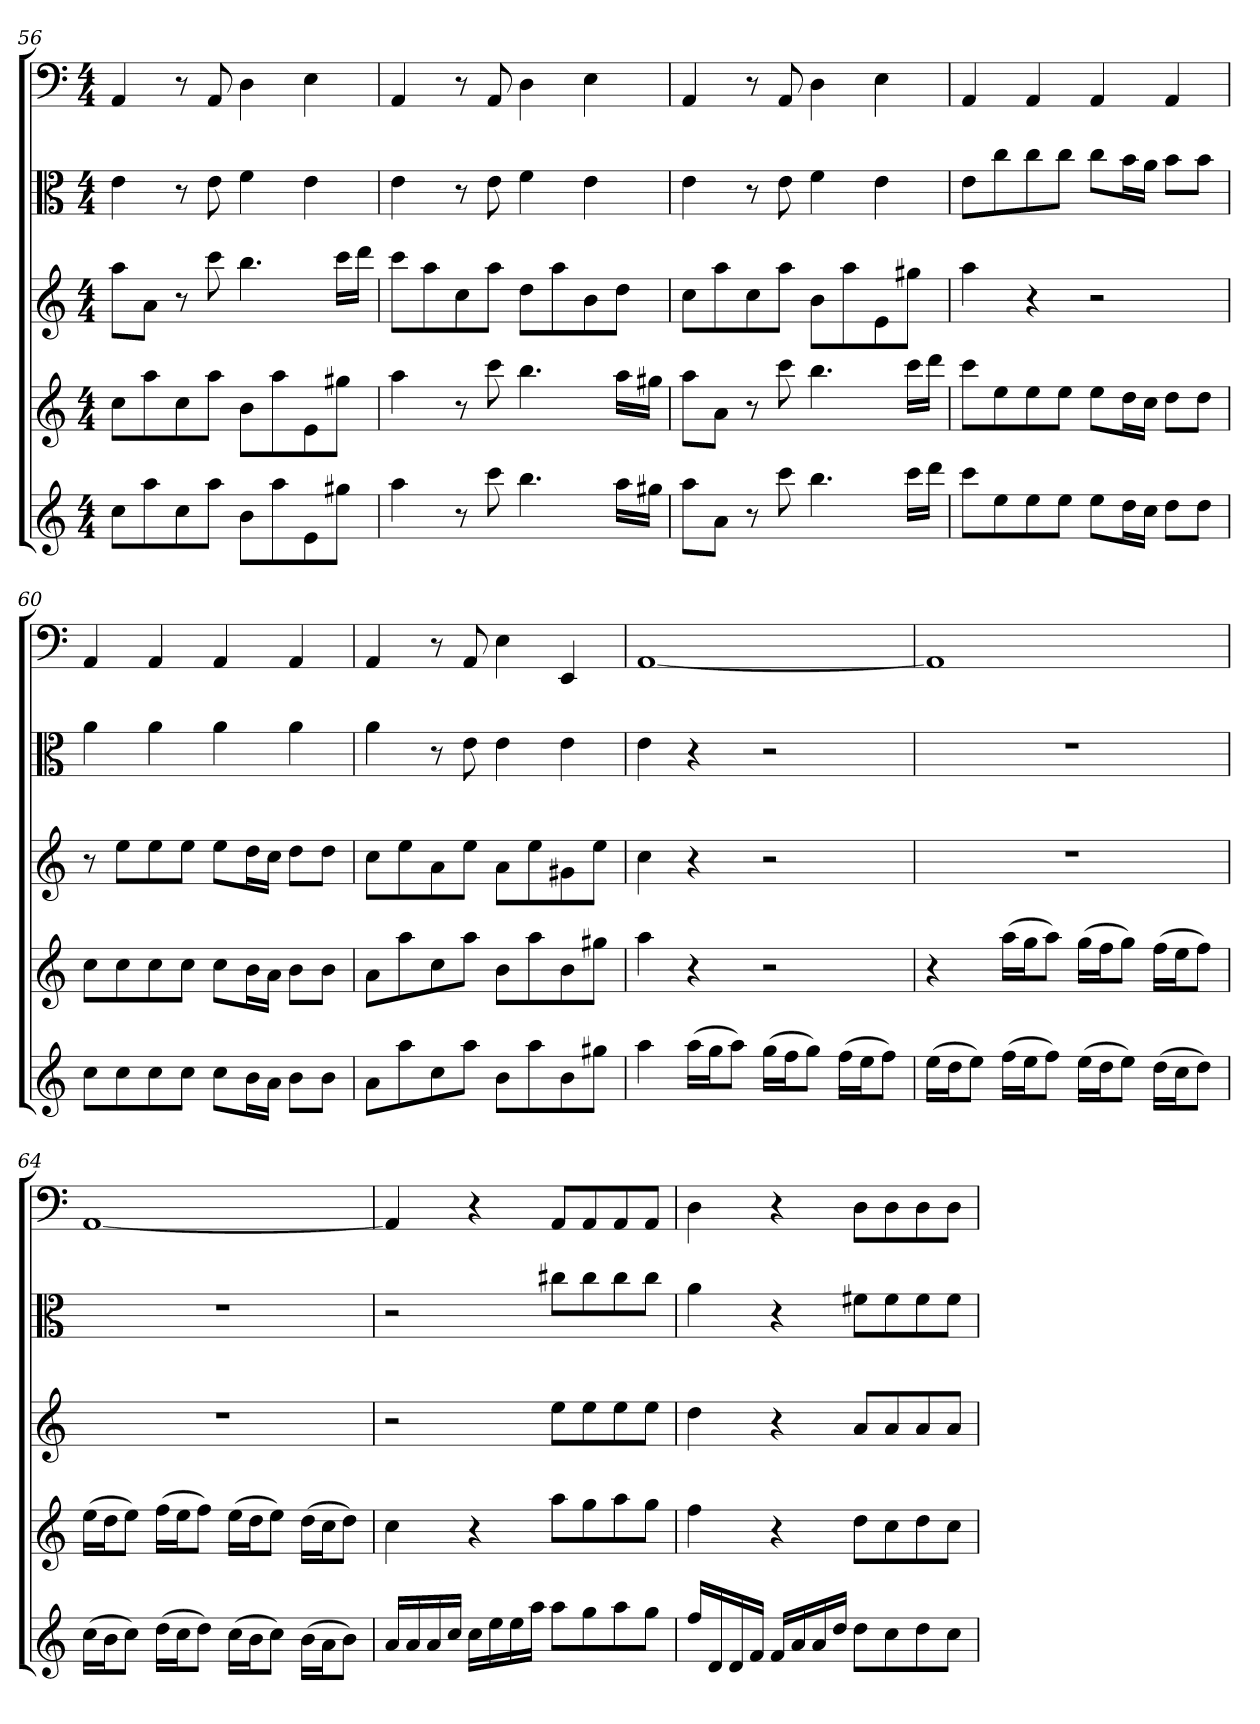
**kern	**kern	**kern	**kern	**kern
*part5	*part4	*part3	*part2	*part1
*staff5	*staff4	*staff3	*staff2	*staff1
*clefG2	*clefG2	*clefG2	*clefC3	*clefF4
*k[]	*k[]	*k[]	*k[]	*k[]
*C:	*C:	*C:	*C:	*C:
*M4/4	*M4/4	*M4/4	*M4/4	*M4/4
=56	=56	=56	=56	=56
8cc\L	8cc\L	8aa\L	4e\	4AA/
8aa\	8aa\	8a\J	.	.
8cc\	8cc\	8r	8r	8r
8aa\J	8aa\J	8ccc\	8e\	8AA/
8b\L	8b\L	4.bb\	4f\	4D\
8aa\	8aa\	.	.	.
8e\	8e\	.	4e\	4E\
8gg#X\J	8gg#X\J	16ccc\LL	.	.
.	.	16ddd\JJ	.	.
=57	=57	=57	=57	=57
4aa\	4aa\	8ccc\L	4e\	4AA/
.	.	8aa\	.	.
8r	8r	8cc\	8r	8r
8ccc\	8ccc\	8aa\J	8e\	8AA/
4.bb\	4.bb\	8dd\L	4f\	4D\
.	.	8aa\	.	.
.	.	8b\	4e\	4E\
16aa\LL	16aa\LL	8dd\J	.	.
16gg#X\JJ	16gg#X\JJ	.	.	.
=58	=58	=58	=58	=58
8aa\L	8aa\L	8cc\L	4e\	4AA/
8a\J	8a\J	8aa\	.	.
8r	8r	8cc\	8r	8r
8ccc\	8ccc\	8aa\J	8e\	8AA/
4.bb\	4.bb\	8b\L	4f\	4D\
.	.	8aa\	.	.
.	.	8e\	4e\	4E\
16ccc\LL	16ccc\LL	8gg#X\J	.	.
16ddd\JJ	16ddd\JJ	.	.	.
=59	=59	=59	=59	=59
8ccc\L	8ccc\L	4aa\	8e\L	4AA/
8ee\	8ee\	.	8cc\	.
8ee\	8ee\	4r	8cc\	4AA/
8ee\J	8ee\J	.	8cc\J	.
8ee\L	8ee\L	2r	8cc\L	4AA/
16dd\L	16dd\L	.	16b\L	.
16cc\JJ	16cc\JJ	.	16a\JJ	.
8dd\L	8dd\L	.	8b\L	4AA/
8dd\J	8dd\J	.	8b\J	.
=60	=60	=60	=60	=60
8cc\L	8cc\L	8r	4a\	4AA/
8cc\	8cc\	8ee\L	.	.
8cc\	8cc\	8ee\	4a\	4AA/
8cc\J	8cc\J	8ee\J	.	.
8cc\L	8cc\L	8ee\L	4a\	4AA/
16b\L	16b\L	16dd\L	.	.
16a\JJ	16a\JJ	16cc\JJ	.	.
8b\L	8b\L	8dd\L	4a\	4AA/
8b\J	8b\J	8dd\J	.	.
=61	=61	=61	=61	=61
8a\L	8a\L	8cc\L	4a\	4AA/
8aa\	8aa\	8ee\	.	.
8cc\	8cc\	8a\	8r	8r
8aa\J	8aa\J	8ee\J	8e\	8AA/
8b\L	8b\L	8a\L	4e\	4E\
8aa\	8aa\	8ee\	.	.
8b\	8b\	8g#X\	4e\	4EE/
8gg#X\J	8gg#X\J	8ee\J	.	.
=62	=62	=62	=62	=62
4aa\	4aa\	4cc\	4e\	[1AA/
(16aa\LL	4r	4r	4r	.
16gg\J	.	.	.	.
8aa\J)	.	.	.	.
(16gg\LL	2r	2r	2r	.
16ff\J	.	.	.	.
8gg\J)	.	.	.	.
(16ff\LL	.	.	.	.
16ee\J	.	.	.	.
8ff\J)	.	.	.	.
=63	=63	=63	=63	=63
(16ee\LL	4r	1r	1r	1AA/]
16dd\J	.	.	.	.
8ee\J)	.	.	.	.
(16ff\LL	(16aa\LL	.	.	.
16ee\J	16gg\J	.	.	.
8ff\J)	8aa\J)	.	.	.
(16ee\LL	(16gg\LL	.	.	.
16dd\J	16ff\J	.	.	.
8ee\J)	8gg\J)	.	.	.
(16dd\LL	(16ff\LL	.	.	.
16cc\J	16ee\J	.	.	.
8dd\J)	8ff\J)	.	.	.
=64	=64	=64	=64	=64
(16cc\LL	(16ee\LL	1r	1r	[1AA/
16b\J	16dd\J	.	.	.
8cc\J)	8ee\J)	.	.	.
(16dd\LL	(16ff\LL	.	.	.
16cc\J	16ee\J	.	.	.
8dd\J)	8ff\J)	.	.	.
(16cc\LL	(16ee\LL	.	.	.
16b\J	16dd\J	.	.	.
8cc\J)	8ee\J)	.	.	.
(16b\LL	(16dd\LL	.	.	.
16a\J	16cc\J	.	.	.
8b\J)	8dd\J)	.	.	.
=65	=65	=65	=65	=65
16a/LL	4cc\	2r	2r	4AA/]
16a/	.	.	.	.
16a/	.	.	.	.
16cc/JJ	.	.	.	.
16cc\LL	4r	.	.	4r
16ee\	.	.	.	.
16ee\	.	.	.	.
16aa\JJ	.	.	.	.
8aa\L	8aa\L	8ee\L	8cc#X\L	8AA/L
8gg\	8gg\	8ee\	8cc#\	8AA/
8aa\	8aa\	8ee\	8cc#\	8AA/
8gg\J	8gg\J	8ee\J	8cc#\J	8AA/J
=66	=66	=66	=66	=66
16ff/LL	4ff\	4dd\	4a\	4D\
16d/	.	.	.	.
16d/	.	.	.	.
16f/JJ	.	.	.	.
16f/LL	4r	4r	4r	4r
16a/	.	.	.	.
16a/	.	.	.	.
16dd/JJ	.	.	.	.
8dd\L	8dd\L	8a/L	8f#X\L	8D\L
8cc\	8cc\	8a/	8f#\	8D\
8dd\	8dd\	8a/	8f#\	8D\
8cc\J	8cc\J	8a/J	8f#\J	8D\J
=	=	=	=	=
*-	*-	*-	*-	*-
